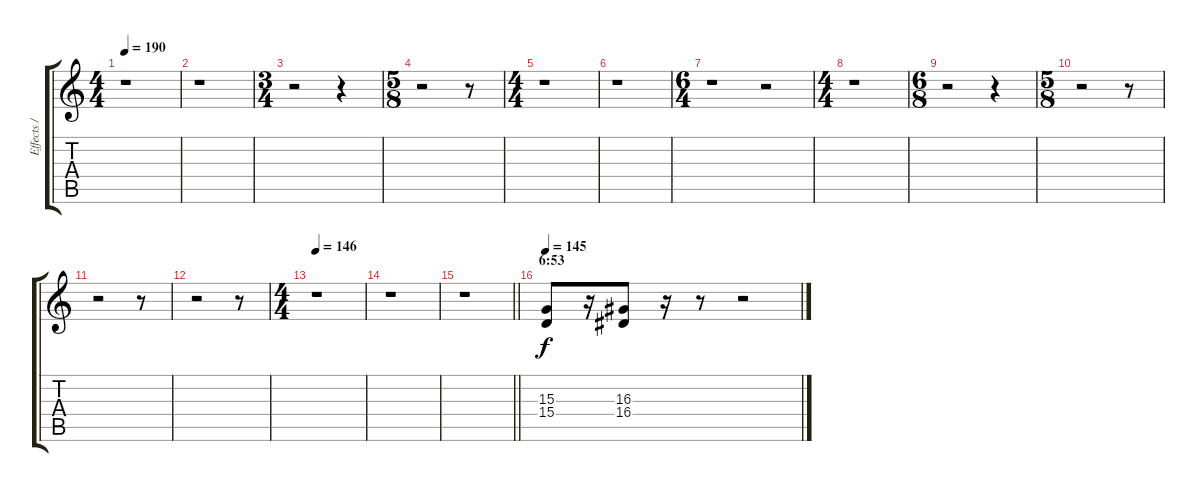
\track ("Effects / Vocals / Add'l Guitar" "Effects / ") {instrument pad3polysynth}
\staff {score tabs}
\tuning (Db4 Ab3 E3 B2 Gb2 Db2) {hide}
\ts (4 4)
\tempo 190
\clef g2
\ks c
r.1{dy f} |
r.1 |
\ts (3 4)
r.2 r.4 |
\ts (5 8)
r.2 r.8 |
\ts (4 4)
r.1 |
r.1 |
\ts (6 4)
r.1 r.2 |
\ts (4 4)
r.1 |
\ts (6 8)
r.2 r.4 |
\ts (5 8)
r.2 r.8 |
r.2 r.8 |
r.2 r.8 |
\ts (4 4)
\tempo 146
r.1 |
r.1 |
\barLineRight lightlight
r.1 |
\section ("" "6:53")
\tempo 145
(15.3 15.4).8{volume 8} r.16 (16.3 16.4).8 r.16 r.8 r.2
